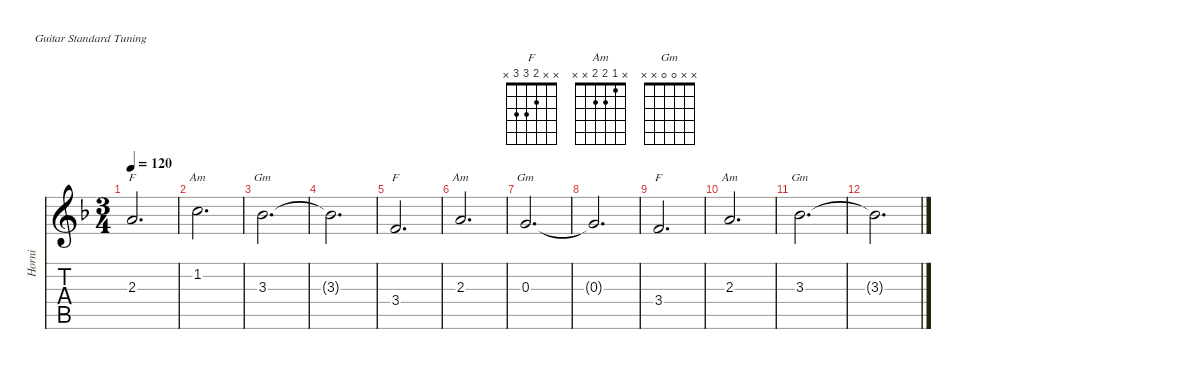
\defaultSystemsLayout 4
\hideDynamics
\bracketExtendMode nobrackets
\track ("Horni" "Horni") {instrument acousticguitarsteel}
\staff {score tabs}
\tuning (E4 B3 G3 D3 A2 E2)
\chord ("F" x x 2 x x x) {showfingering false}
\chord ("Am" x 1 x x x x) {showfingering false}
\chord ("Gm" x x x 5 5 x) {showfingering false barre 5}
\chord ("F" x 1 x x x x) {showfingering false}
\chord ("Am" 0 x x x x x) {showfingering false}
\chord ("Gm" 3 x x x x x) {showfingering false}
\chord ("F" x x 2 3 3 x) {showfingering false}
\chord ("Am" x 1 2 2 x x) {showfingering false}
\chord ("Gm" x x 0 0 x x) {showfingering false}
\ts (3 4)
\beaming (8 2 2 2)
\tempo 120
\clef g2
\ks f
2.3{acc forcenatural}.2{d ch "F" dy mf instrument acousticguitarsteel} |
1.2{acc forcenatural}.2{d ch "Am"} |
3.3{acc b}.2{d ch "Gm"} |
3.3{t acc b}.2{d} |
3.4{acc forcenatural}.2{d ch "F"} |
2.3{acc forcenatural}.2{d ch "Am"} |
0.3{acc forcenatural}.2{d ch "Gm"} |
0.3{t acc forcenatural}.2{d} |
3.4{acc forcenatural}.2{d ch "F"} |
2.3{acc forcenatural}.2{d ch "Am"} |
3.3{acc b}.2{d ch "Gm"} |
3.3{t acc b}.2{d}
